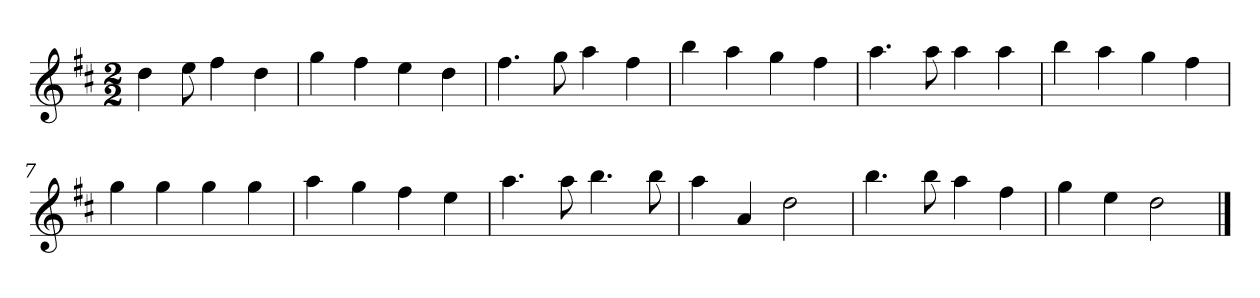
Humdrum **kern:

**kern
*part1
*staff1
*clefG2
*k[f#c#]
*D:
*M2/2
*MM180
=1
4dd\
8ee\
4ff#\
4dd\
=2
4gg\
4ff#\
4ee\
4dd\
=3
4.ff#\
8gg\
4aa\
4ff#\
=4
4bb\
4aa\
4gg\
4ff#\
=5
4.aa\
8aa\
4aa\
4aa\
=6
4bb\
4aa\
4gg\
4ff#\
=7
4gg\
4gg\
4gg\
4gg\
=8
4aa\
4gg\
4ff#\
4ee\
!!LO:LB:g=z
=9
4.aa\
8aa\
4.bb\
8bb\
=10
4aa\
4a/
2dd\
=11
4.bb\
8bb\
4aa\
4ff#\
=12
4gg\
4ee\
2dd\
==
*-
